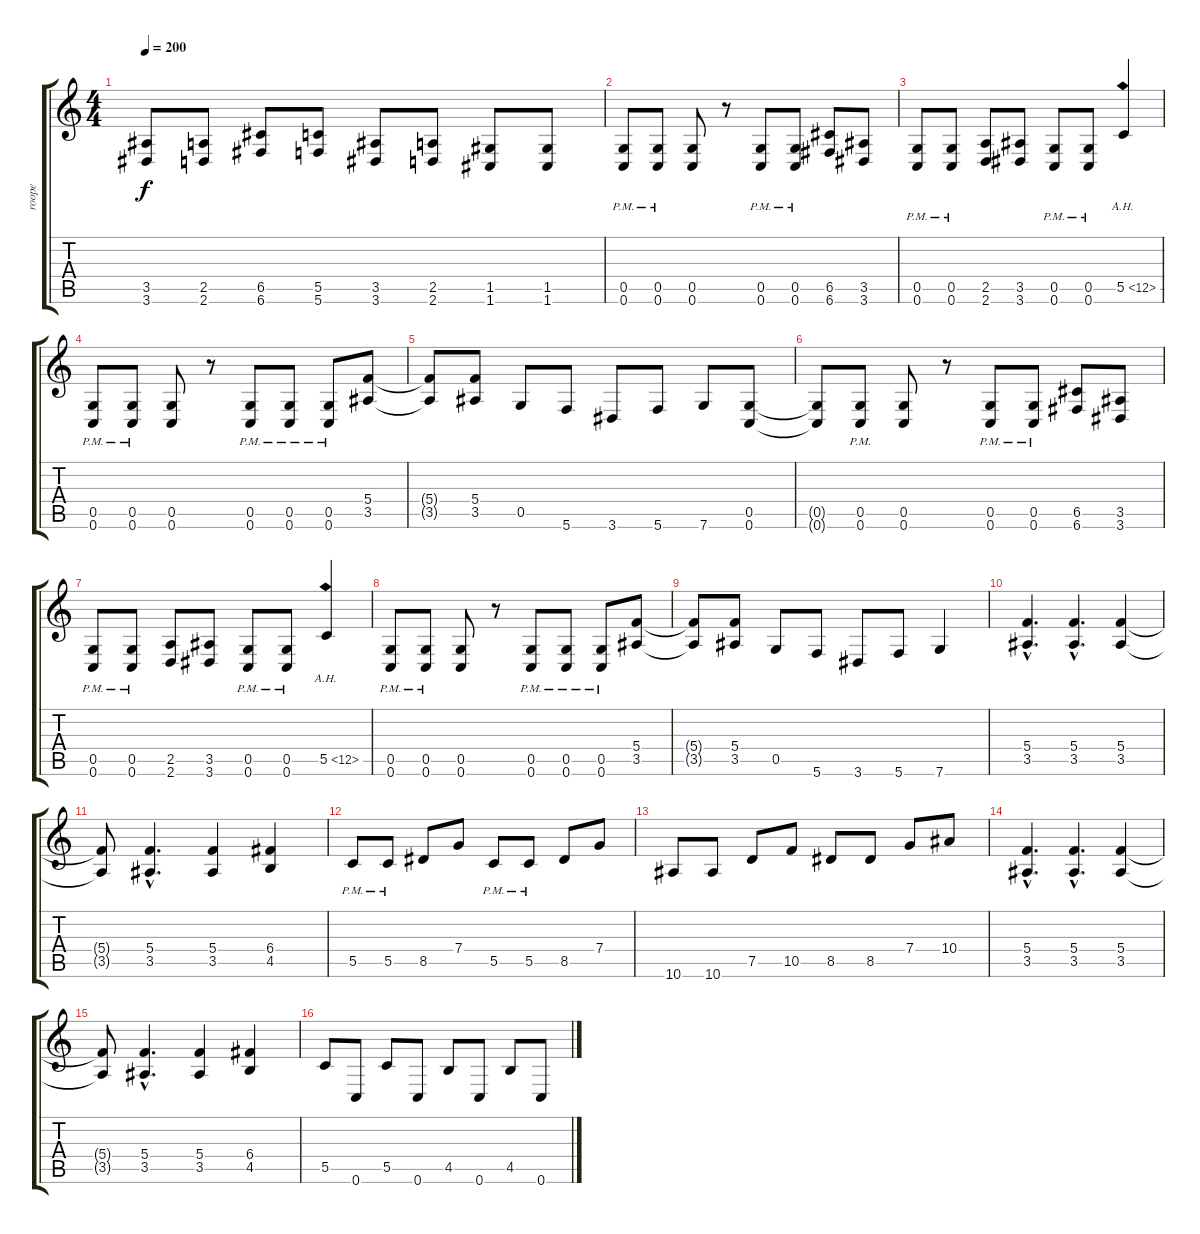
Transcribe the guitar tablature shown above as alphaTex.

\track ("roope" "roope") {instrument distortionguitar}
\staff {score tabs}
\tuning (D4 A3 F3 C3 G2 C2) {hide}
\ts (4 4)
\tempo 200
\clef g2
\ks c
(3.5 3.6).8{dy f} (2.5 2.6).8 (6.5 6.6).8 (5.5 5.6).8 (3.5 3.6).8 (2.5 2.6).8 (1.5 1.6).8 (1.5 1.6).8 |
(0.5{pm} 0.6{pm}).8 (0.5{pm} 0.6{pm}).8 (0.5 0.6).8 r.8 (0.5{pm} 0.6{pm}).8 (0.5{pm} 0.6{pm}).8 (6.5 6.6).8 (3.5 3.6).8 |
(0.5{pm} 0.6{pm}).8 (0.5{pm} 0.6{pm}).8 (2.5 2.6).8 (3.5 3.6).8 (0.5{pm} 0.6{pm}).8 (0.5{pm} 0.6{pm}).8 5.5{ah 7}.4 |
(0.5{pm} 0.6{pm}).8 (0.5{pm} 0.6{pm}).8 (0.5 0.6).8 r.8 (0.5{pm} 0.6{pm}).8 (0.5{pm} 0.6{pm}).8 (0.5{pm} 0.6{pm}).8 (5.4 3.5).8 |
(5.4{t} 3.5{t}).8 (5.4 3.5).8 0.5.8 5.6.8 3.6.8 5.6.8 7.6.8 (0.5 0.6).8 |
(0.5{t} 0.6{t}).8 (0.5{pm} 0.6{pm}).8 (0.5 0.6).8 r.8 (0.5{pm} 0.6{pm}).8 (0.5{pm} 0.6{pm}).8 (6.5 6.6).8 (3.5 3.6).8 |
(0.5{pm} 0.6{pm}).8 (0.5{pm} 0.6{pm}).8 (2.5 2.6).8 (3.5 3.6).8 (0.5{pm} 0.6{pm}).8 (0.5{pm} 0.6{pm}).8 5.5{ah 7}.4 |
(0.5{pm} 0.6{pm}).8 (0.5{pm} 0.6{pm}).8 (0.5 0.6).8 r.8 (0.5{pm} 0.6{pm}).8 (0.5{pm} 0.6{pm}).8 (0.5{pm} 0.6{pm}).8 (5.4 3.5).8 |
(5.4{t} 3.5{t}).8 (5.4 3.5).8 0.5.8 5.6.8 3.6.8 5.6.8 7.6.4 |
(5.4{hac} 3.5{hac}).4{d} (5.4{hac} 3.5{hac}).4{d} (5.4 3.5).4 |
(5.4{t} 3.5{t}).8 (5.4{hac} 3.5{hac}).4{d} (5.4 3.5).4 (6.4 4.5).4 |
5.5{pm}.8 5.5{pm}.8 8.5.8 7.4.8 5.5{pm}.8 5.5{pm}.8 8.5.8 7.4.8 |
10.6.8 10.6.8 7.5.8 10.5.8 8.5.8 8.5.8 7.4.8 10.4.8 |
(5.4{hac} 3.5{hac}).4{d} (5.4{hac} 3.5{hac}).4{d} (5.4 3.5).4 |
(5.4{t} 3.5{t}).8 (5.4{hac} 3.5{hac}).4{d} (5.4 3.5).4 (6.4 4.5).4 |
5.5.8 0.6.8 5.5.8 0.6.8 4.5.8 0.6.8 4.5.8 0.6.8
